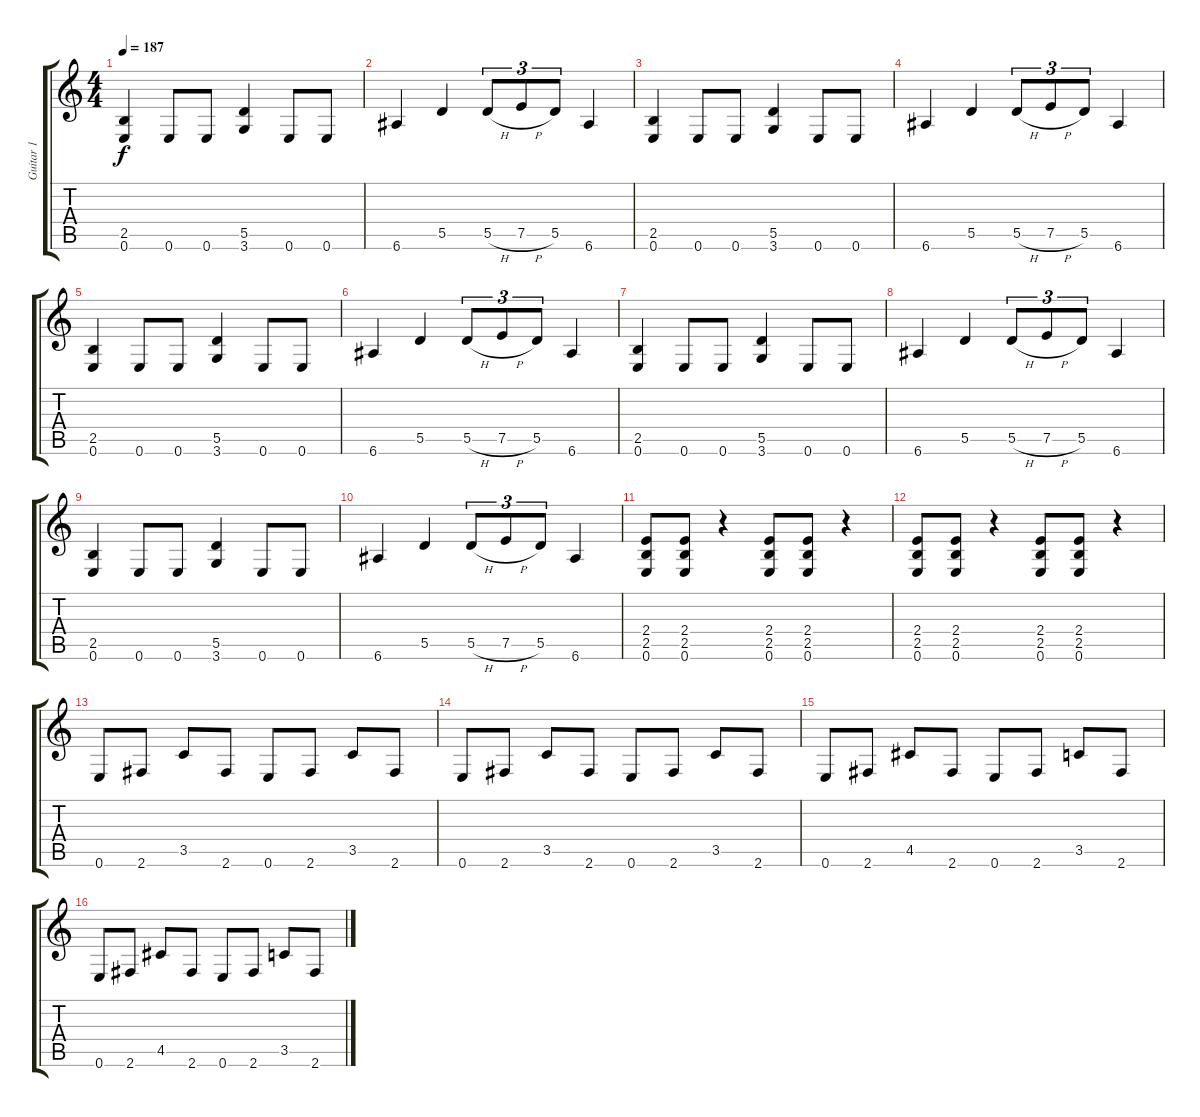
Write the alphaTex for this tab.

\track ("Guitar 1" "Guitar 1") {instrument distortionguitar}
\staff {score tabs}
\tuning (E4 B3 G3 D3 A2 E2) {hide}
\ts (4 4)
\tempo 187
\clef g2
\ks c
(2.5 0.6).4{dy f} 0.6.8 0.6.8 (5.5 3.6).4 0.6.8 0.6.8 |
6.6.4 5.5.4 5.5{h}.8{tu (3 2)} 7.5{h}.8{tu (3 2)} 5.5.8{tu (3 2)} 6.6.4 |
(2.5 0.6).4 0.6.8 0.6.8 (5.5 3.6).4 0.6.8 0.6.8 |
6.6.4 5.5.4 5.5{h}.8{tu (3 2)} 7.5{h}.8{tu (3 2)} 5.5.8{tu (3 2)} 6.6.4 |
(2.5 0.6).4 0.6.8 0.6.8 (5.5 3.6).4 0.6.8 0.6.8 |
6.6.4 5.5.4 5.5{h}.8{tu (3 2)} 7.5{h}.8{tu (3 2)} 5.5.8{tu (3 2)} 6.6.4 |
(2.5 0.6).4 0.6.8 0.6.8 (5.5 3.6).4 0.6.8 0.6.8 |
6.6.4 5.5.4 5.5{h}.8{tu (3 2)} 7.5{h}.8{tu (3 2)} 5.5.8{tu (3 2)} 6.6.4 |
(2.5 0.6).4 0.6.8 0.6.8 (5.5 3.6).4 0.6.8 0.6.8 |
6.6.4 5.5.4 5.5{h}.8{tu (3 2)} 7.5{h}.8{tu (3 2)} 5.5.8{tu (3 2)} 6.6.4 |
(2.4 2.5 0.6).8 (2.4 2.5 0.6).8 r.4 (2.4 2.5 0.6).8 (2.4 2.5 0.6).8 r.4 |
(2.4 2.5 0.6).8 (2.4 2.5 0.6).8 r.4 (2.4 2.5 0.6).8 (2.4 2.5 0.6).8 r.4 |
0.6.8 2.6.8 3.5.8 2.6.8 0.6.8 2.6.8 3.5.8 2.6.8 |
0.6.8 2.6.8 3.5.8 2.6.8 0.6.8 2.6.8 3.5.8 2.6.8 |
0.6.8 2.6.8 4.5.8 2.6.8 0.6.8 2.6.8 3.5.8 2.6.8 |
0.6.8 2.6.8 4.5.8 2.6.8 0.6.8 2.6.8 3.5.8 2.6.8
